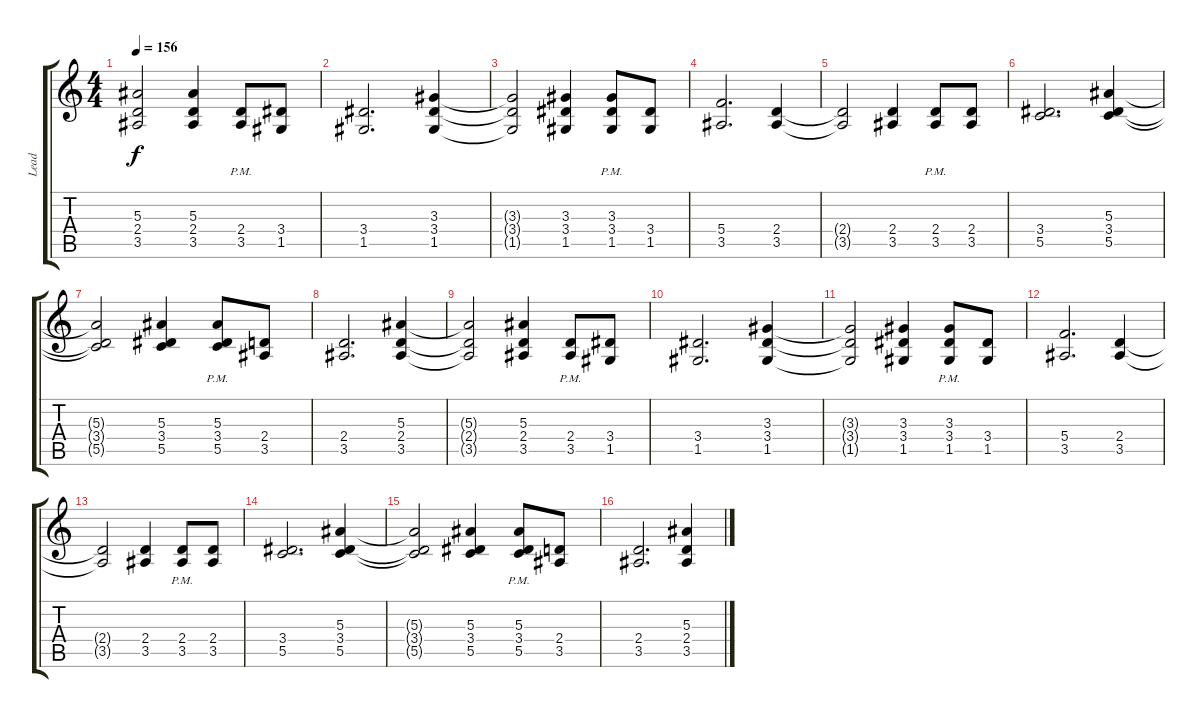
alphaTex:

\track ("Lead" "Lead") {instrument distortionguitar}
\staff {score tabs}
\tuning (D4 A3 F3 C3 G2 C2) {hide}
\ts (4 4)
\tempo 156
\clef g2
\ks c
(5.3{t} 2.4{t} 3.5{t}).2{dy f} (5.3 2.4 3.5).4 (2.4{pm} 3.5{pm}).8 (3.4 1.5).8 |
(3.4 1.5).2{d} (3.3 3.4 1.5).4 |
(3.3{t} 3.4{t} 1.5{t}).2 (3.3 3.4 1.5).4 (3.3{pm} 3.4{pm} 1.5{pm}).8 (3.4 1.5).8 |
(5.4 3.5).2{d} (2.4 3.5).4 |
(2.4{t} 3.5{t}).2 (2.4 3.5).4 (2.4{pm} 3.5{pm}).8 (2.4 3.5).8 |
(3.4 5.5).2{d} (5.3 3.4 5.5).4 |
(5.3{t} 3.4{t} 5.5{t}).2 (5.3 3.4 5.5).4 (5.3{pm} 3.4{pm} 5.5{pm}).8 (2.4 3.5).8 |
(2.4 3.5).2{d} (5.3 2.4 3.5).4 |
(5.3{t} 2.4{t} 3.5{t}).2 (5.3 2.4 3.5).4 (2.4{pm} 3.5{pm}).8 (3.4 1.5).8 |
(3.4 1.5).2{d} (3.3 3.4 1.5).4 |
(3.3{t} 3.4{t} 1.5{t}).2 (3.3 3.4 1.5).4 (3.3{pm} 3.4{pm} 1.5{pm}).8 (3.4 1.5).8 |
(5.4 3.5).2{d} (2.4 3.5).4 |
(2.4{t} 3.5{t}).2 (2.4 3.5).4 (2.4{pm} 3.5{pm}).8 (2.4 3.5).8 |
(3.4 5.5).2{d} (5.3 3.4 5.5).4 |
(5.3{t} 3.4{t} 5.5{t}).2 (5.3 3.4 5.5).4 (5.3{pm} 3.4{pm} 5.5{pm}).8 (2.4 3.5).8 |
(2.4 3.5).2{d} (5.3 2.4 3.5).4
